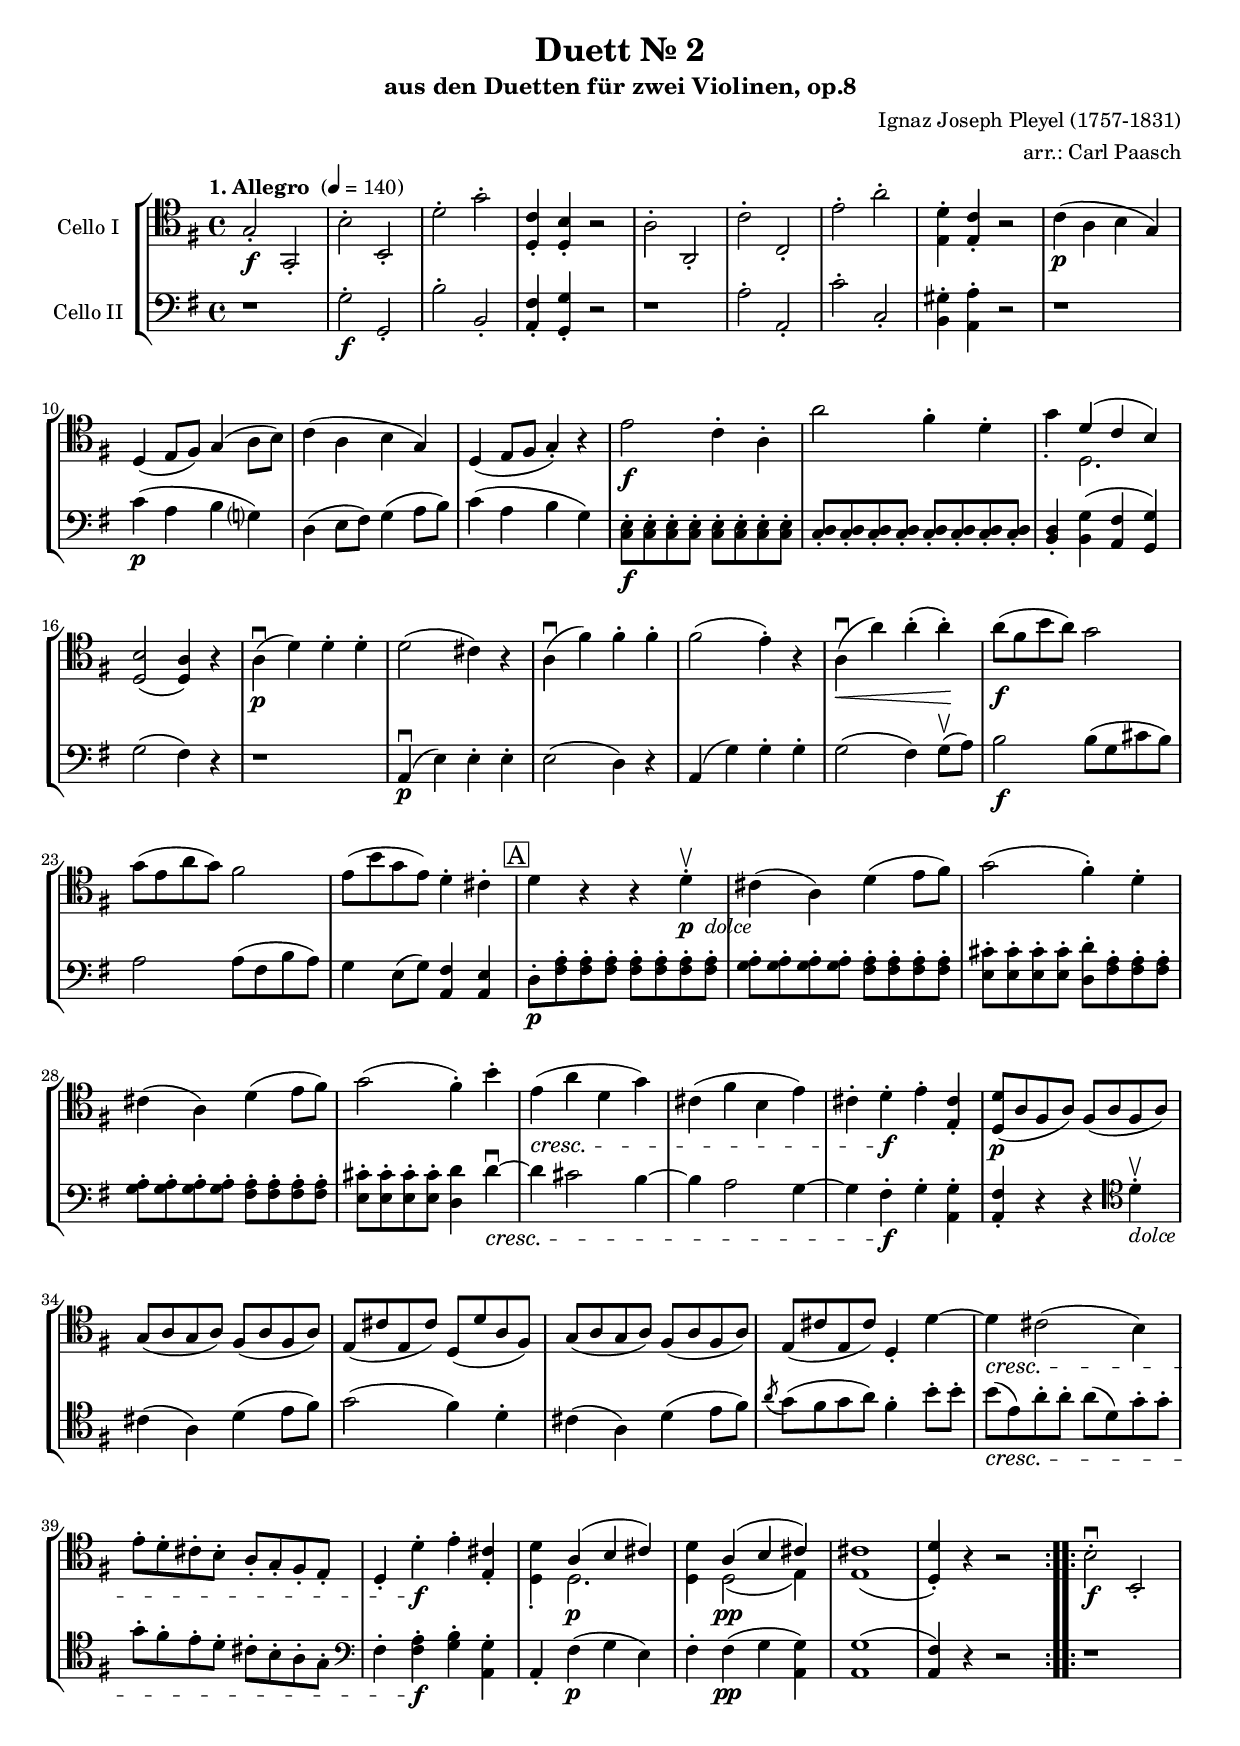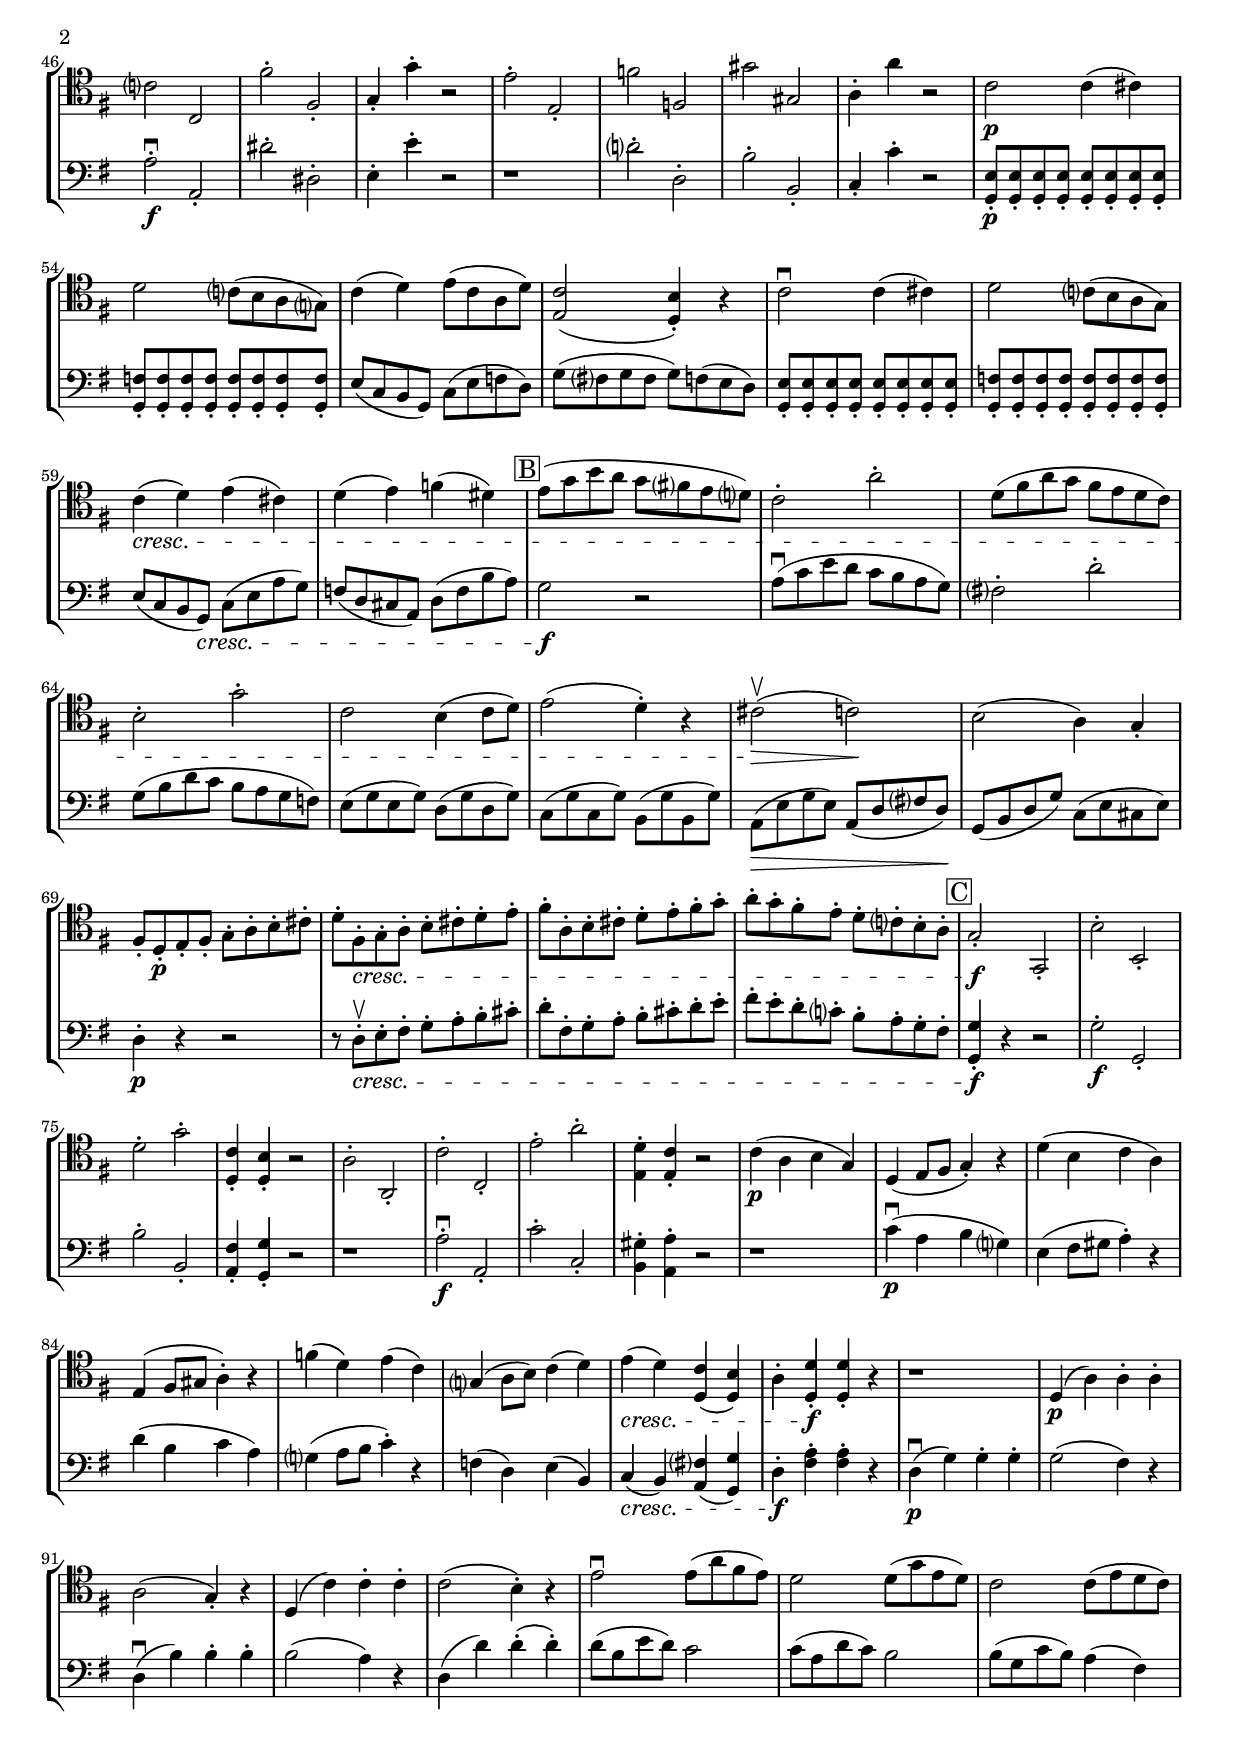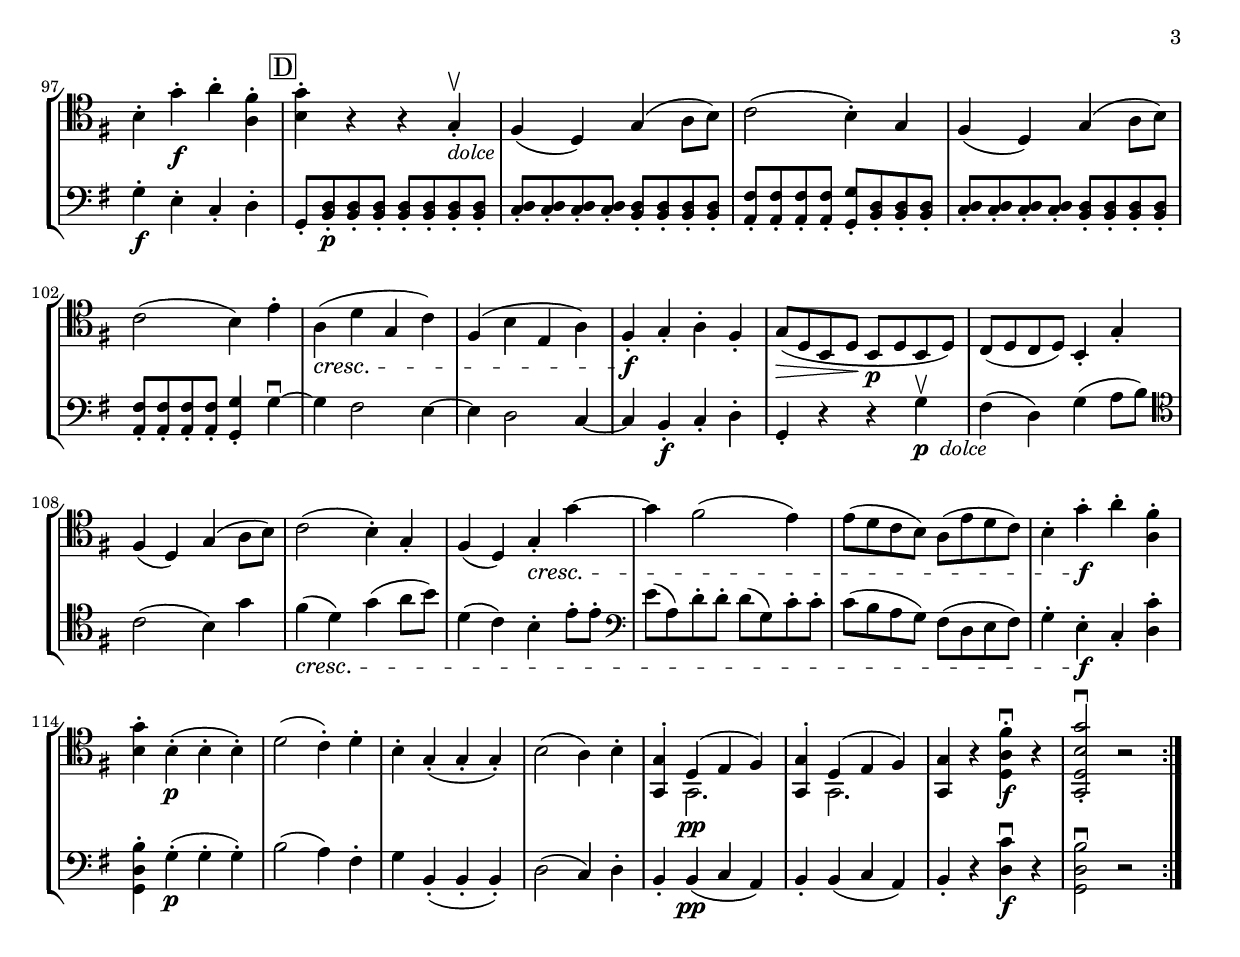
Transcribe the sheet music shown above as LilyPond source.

\version "2.14.2"
\include "deutsch.ly"

#(set-global-staff-size 18)

\header {
  title = "Duett Nr. 2"
  subtitle = "aus den Duetten für zwei Violinen, op.8"
  composer = "Ignaz Joseph Pleyel (1757-1831)"
  arranger = "arr.: Carl Paasch"
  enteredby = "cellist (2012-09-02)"
}

voiceconsts = {
 \key c \major
% \clef "alto"
 \clef "bass"
% \numericTimeSignature
 \compressFullBarRests
}

%minstr = "harpsichord"
mihi = "clarinet"
%minstr = "accordion"
milo = "bassoon"

crsc = \markup \italic "cresc."
dolc = \markup \italic "dolce"
pdol = \markup {\dynamic p \italic " dolce" }

introa = { \tempo "1. Allegro " 4=140 \time 4/4 }
introb = { \break \tempo "2. Tempo di Minuetto " 4=180 \time 3/4 }

va = \relative c' {
  \voiceconsts
  \clef "tenor"

  \introa
  \repeat volta 2 {
    c2-.\f c,-.
    e'-. e,-.
    g'-. c-.
    <g, f'>4-. <g e'>-. r2
    d'2-. d,-.
    f'-. f,-.
    a'-. d-.

    <a, g'>4-. <a f'>-. r2
    f'4(\p d e c)
    g( a8 h) c4( d8 e)
    f4( d e c)
    g( a8 h c4)-. r
    a'2\f f4-. d-.

    d'2 h4-. g-.
    << { s g( f e) } \\ { c'-. g,2. } >>
    <g e'>2( <g d'>4) r
    d'(\p\downbow g) g-. g-.
    g2( fis4) r
    d(\downbow h') h-. h-.

    h2( a4)-. r
    d,(\<\downbow d') d(-. d)-.\!
    d8(\f h e d) c2
    c8( a d c) h2
    a8( e' c a) g4-. fis-. \mark \markup \box "A"

    g r r g-._\pdol\upbow
    fis( d) g( a8 h)
    c2( h4)-. g-.
    fis( d) g( a8 h)
    c2( h4)-. e-.

    a,(\cresc d g, c)
    fis,( h e, a)
    fis-. g-.\f a-. <a, fis'>-.
    <g g'>8(\p d' h d) h( d h d)
    c( d c d) h( d h d)

    a( fis' a, fis') g,( g' d h)
    c( d c d) h( d h d)
    a( fis' a, fis') g,4-. g'~
    g\cresc fis2( e4)

    a8-. g-. fis-. e-. d-. c-. h-. a-.
    g4-. g'-.\f a-. <a, fis'>-.    
    << { s d( e fis) } \\ { <g, g'>-. g2.\p } >>
    << { s4 d'( e fis) } \\ { <g, g'> g2(\pp a4) } >>
    <a fis'>1(
    <g g'>4)-. r r2
  }
  \repeat volta 2 {
    e'2-.\f\downbow e,-.
    f'? f,
    h'-. h,-.
    c4-. c'-. r2
    a2-. a,-.
    b' b,
    cis' cis,
    d4-. d' r2
    f,\p f4( fis)

    g2 f?8( e d c?)
    f4( g) a8( f d g)
    <a, f'>2( <g e'>4)-. r
    f'2\downbow f4( fis)
    g2 f?8( e d c)
    f4(\cresc g) a( fis)

    g( a) b( gis) \mark \markup \box "B"
    a8( c e d c h? a g?)
    f2-. d'-.
    g,8( h d c h a g f)
    e2-. c'-.

    f, e4( f8 g)
    a2( g4)-. r
    fis2(\>\upbow f)\!
    e( d4) c-.
    h8-. g-.\p a-. h-. c-. d-. e-. fis-.
    g-. h,-.\cresc c-. d-. e-. fis-. g-. a-.

    h-. d,-. e-. fis-. g-. a-. h-. c-.
    d-. c-. h-. a-. g-. f?-. e-. d-. \mark \markup \box "C"
    c2-.\f c,-.
    e'-. e,-.
    g'-. c-.
    <g, f'>4-. <g e'>-. r2

    d'2-. d,-.
    f'-. f,-.
    a'-. d-.
    <a, g'>4-. <a f'>-. r2
    f'4(\p d e c)
    g( a8 h c4)-. r
    g'( e f d)
    a( h8 cis d4)-. r

    b'( g) a( f)
    c?( d8 e) f4( g)
    a(\cresc g) <g, f'>( <g e'>)
    d'-. <g, g'>-.\f <g g'>-. r
    r1
    g4(\p d') d-. d-.
    d2( c4)-. r

    g( f') f-. f-.
    f2( e4)-. r
    a2\downbow a8( d h a)
    g2 g8( c a g)
    f2 f8( a g f)
    e4-. c'-.\f d-. <d, h'>-. \mark \markup \box "D"

    <e c'>-. r r c-.\upbow_\dolc
    h( g) c( d8 e)
    f2( e4)-. c
    h( g) c( d8 e)
    f2( e4) a-.
    d,(\cresc g c, f)

    h,( e a, d)
    h-.\f c-. d-. h-.
    c8(\> g e g\! e\p g e g)
    f( g f g) e4-. c'-.
    h( g) c( d8 e)

    f2( e4)-. c-.
    h( g) c-.\cresc c'~
    c h2( a4)
    a8( g f e) d( a' g f)
    e4-. c'-.\f d-. <d, h'>-.
    <e c'>-. e(-.\p e-. e)-.

    g2( f4)-. g-.
    e-. c(-. c-. c)-.
    e2( d4) e-.
    << { <c, c'>-. g'( a h) } \\ { s c,2.\pp } >>
    << { <c c'>4-. g'( a h) } \\ { s c,2. } >>
    <c c'>4 r <g' d' h'>-.\f\downbow r
    <c, g' e' c'>2-.\downbow r
  }
}

vb = \relative c' {

  \voiceconsts

  \introa
  \repeat volta 2 {
    r1
    c2-.\f c,-.
    e'-. e,-.
    <d h'>4-. <c c'>-. r2
    r1
    d'2-. d,-.
    f'-. f,-.

    <e cis'>4-. <d d'>-. r2
    r1
    f'4(\p d e c?)
    g( a8 h) c4( d8 e)
    f4( d e c)
    <f, a>8-.\f <f a>-. <f a>-. <f a>-. <f a>-. <f a>-. <f a>-. <f a>-.

    <f g>-. <f g>-. <f g>-. <f g>-. <f g>-. <f g>-. <f g>-. <f g>-.
    <e g>4-. <e c'>( <d h'> <c c'>)
    c'2( h4) r
    r1
    d,4(\p\downbow a') a-. a-.

    a2( g4) r
    d( c') c-. c-.
    c2( h4) c8(\upbow d)
    e2\f e8( c fis e)
    d2 d8( h e d)

    c4 a8( c) <d, h'>4 <d a'> \mark \markup \box "A"
    g8-.\p <h d>-. <h d>-. <h d>-. <h d>-. <h d>-. <h d>-. <h d>-.
    <c d>-. <c d>-. <c d>-. <c d>-. <h d>-. <h d>-. <h d>-. <h d>-.
    <a fis'>-. <a fis'>-. <a fis'>-. <a fis'>-. <g g'>-. <h d>-. <h d>-. <h d>-.

    <c d>-. <c d>-. <c d>-. <c d>-. <h d>-. <h d>-. <h d>-. <h d>-.
    <a fis'>-. <a fis'>-. <a fis'>-. <a fis'>-. <g g'>4 g'~\cresc\downbow
    g fis2 e4~
    e d2 c4~
    c h-.\f  c-. <d, c'>-.

    <d h'>-. r r \clef "tenor" g'-._\dolc\upbow
    fis( d) g( a8 h)
    c2( h4) g-.
    fis( d) g( a8 h)
    \acciaccatura d c( h c d) h4-. e8-. e-.

    e(\cresc a,) d-. d-. d( g,) c-. c-.
    c-. h-. a-. g-. fis-. e-. d-. c-. \clef "bass"
    h4-. <h d>-.\f <c e>-. <d, c'>-.
    d-. h'(\p c a)

    h-. h(\pp c <d, c'>)
    <d c'>1(
    <d h'>4) r r2
  }
  \repeat volta 2 {
    r1
    d'2-.\f\downbow d,-.
    gis'-. gis,-.
    a4-. a'-. r2
    r1

    g?2-. g,-.
    e'-. e,-.
    f4-. f'-. r2
    <c, a'>8-.\p <c a'>-. <c a'>-. <c a'>-. <c a'>-. <c a'>-. <c a'>-. <c a'>-.
    <c b'>-. <c b'>-. <c b'>-. <c b'>-. <c b'>-. <c b'>-. <c b'>-. <c b'>-.

    a'( f e c) f( a b g)
    c( h? c h c) b( a g)
    <c, a'>-. <c a'>-. <c a'>-. <c a'>-. <c a'>-. <c a'>-. <c a'>-. <c a'>-.

    <c b'>-. <c b'>-. <c b'>-. <c b'>-. <c b'>-. <c b'>-. <c b'>-. <c b'>-.
    a'( f e c)\cresc f( a d c)
    b( g fis d) g( b e d) \mark \markup \box "B"

    c2\f r
    d8(\downbow f a g f e d c)
    h?2-. g'-.
    c,8( e g f e d c b)

    a( c a c) g( c g c)
    f,( c' f, c') e,( c' e, c')
    d,(\> a' c a) d,( g h? g)\!

    c,( e g c) f,( a fis a)
    g4-.\p r r2
    r8 g-.\cresc\upbow a-. h-. c-. d-. e-. fis-.
    g-. h,-. c-. d-. e-. fis-. g-. a-.

    h-. a-. g-. f?-. e-. d-. c-. h-. \mark \markup \box "C"
    <c, c'>4-.\f r r2
    c'2-.\f c,-.
    e'-. e,-.
    <d h'>4-. <c c'>-. r2
    r1
    d'2-.\f\downbow d,-.

    f'-. f,-.
    <e cis'>4-. <d d'>-. r2
    r1
    f'4(\p\downbow d e c?)
    a( h8 cis d4)-. r
    g( e f d)

    c?( d8 e f4)-. r
    b,( g) a( e)
    f(\cresc e) <d h'?>( <c c'>)
    g'-.\f <h d>-. <h d>-. r
    g(\p\downbow c) c-. c-.
    c2( h4) r

    g(\downbow e') e-. e-.
    e2( d4) r
    g,( g') g(-. g)-.
    g8( e a g) f2
    f8( d g f) e2
    e8( c f e) d4( h)

    c-.\f a-. f-. g-. \mark \markup \box "D"
    c,8-. <e g>-.\p <e g>-. <e g>-. <e g>-. <e g>-. <e g>-. <e g>-.
    <f g>-. <f g>-. <f g>-. <f g>-. <e g>-. <e g>-. <e g>-. <e g>-.
    <d h'>-. <d h'>-. <d h'>-. <d h'>-. <c c'>-. <e g>-. <e g>-. <e g>-.

    <f g>-. <f g>-. <f g>-. <f g>-. <e g>-. <e g>-. <e g>-. <e g>-.
    <d h'>-. <d h'>-. <d h'>-. <d h'>-. <c c'>4-. c'~\downbow
    c h2 a4~
    a g2 f4~
    f e-.\f f-. g-.

    c,-. r r c'_\pdol\upbow
    h( g) c( d8 e) \clef "tenor"
    f2( e4) c'
    h(\cresc g) c( d8 e)
    g,4( f) e-. a8-. a-. \clef "bass"

    a( d,) g-. g-. g( c,) f-. f-.
    f( e d c) h( g a h)
    c4-. a-.\f f-. <g f'>-.
    <c, g' e'>-. c'(-.\p c-. c)-.
    e2( d4) h-.

    c e,(-. e-. e)-.
    g2( f4) g-.
    e-. e(\pp f d)
    e-. e( f d)
    e-. r <g f'>\f\downbow r
    <c, g' e'>2\downbow r
  }
}


music = \new StaffGroup <<
      \new Staff {
	\set Staff.midiInstrument = \milo
	\set Staff.instrumentName = #"Cello I"
%	\transpose c c { \va }
	\transpose c g, { \va }
      }

      \new Staff {
	\set Staff.midiInstrument = \milo
	\set Staff.instrumentName = #"Cello II"
%	\transpose c c { \vb }
	\transpose c g, { \vb }
      }
>>

\book {
  \score {
    \music
    \layout {}
  }

  \score {
    \unfoldRepeats \music

    \midi {
      \context {
        \Score
      }
    }
  }
}
